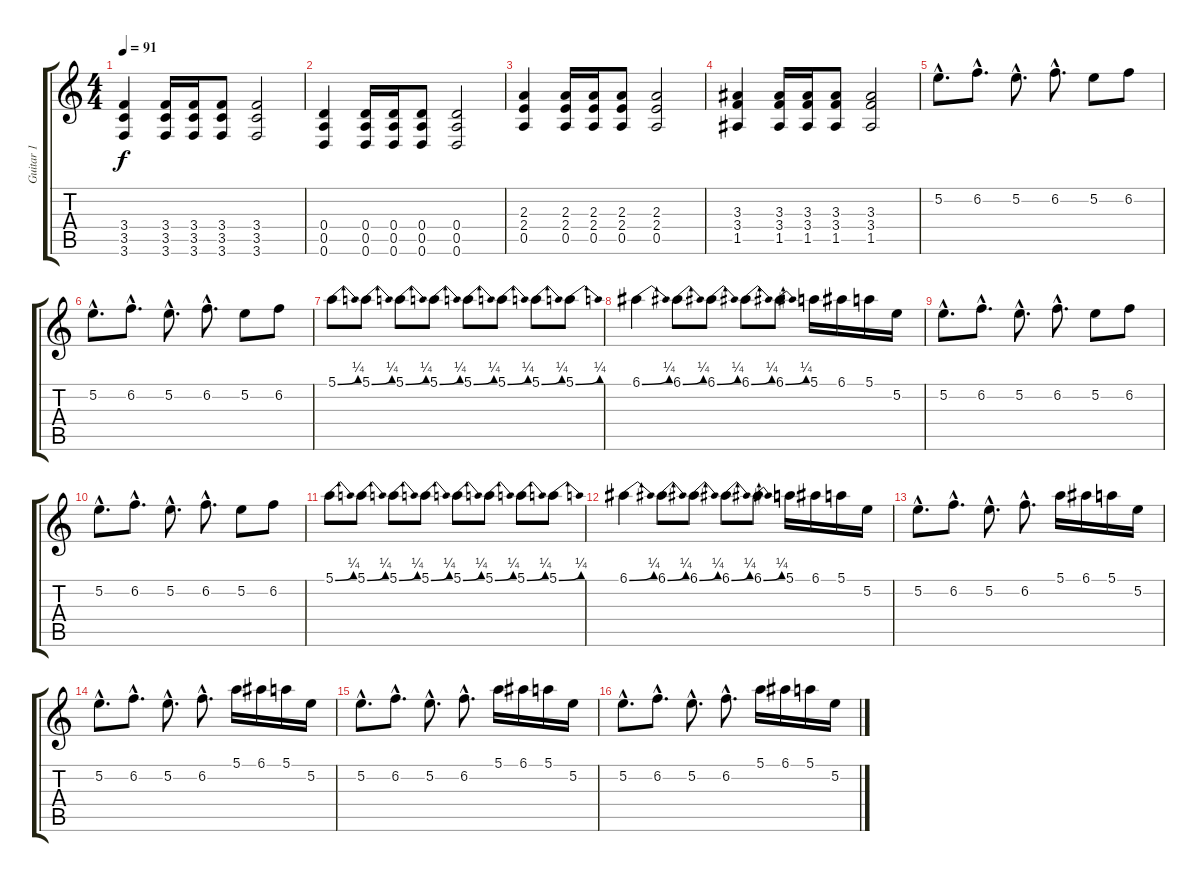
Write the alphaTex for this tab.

\track ("Guitar 1" "Guitar 1") {instrument distortionguitar}
\staff {score tabs}
\tuning (E4 B3 G3 D3 A2 D2) {hide}
\ts (4 4)
\tempo 91
\clef g2
\ks c
(3.4 3.5 3.6).4{dy f instrument distortionguitar} (3.4 3.5 3.6).16 (3.4 3.5 3.6).16 (3.4 3.5 3.6).8 (3.4 3.5 3.6).2 |
(0.4 0.5 0.6).4 (0.4 0.5 0.6).16 (0.4 0.5 0.6).16 (0.4 0.5 0.6).8 (0.4 0.5 0.6).2 |
(2.3 2.4 0.5).4 (2.3 2.4 0.5).16 (2.3 2.4 0.5).16 (2.3 2.4 0.5).8 (2.3 2.4 0.5).2 |
(3.3 3.4 1.5).4 (3.3 3.4 1.5).16 (3.3 3.4 1.5).16 (3.3 3.4 1.5).8 (3.3 3.4 1.5).2 |
5.2{hac}.8{d} 6.2{hac}.8{d} 5.2{hac}.8{d} 6.2{hac}.8{d} 5.2.8 6.2.8 |
5.2{hac}.8{d} 6.2{hac}.8{d} 5.2{hac}.8{d} 6.2{hac}.8{d} 5.2.8 6.2.8 |
5.1{be (bend 0 0 60 1)}.8 5.1{be (bend 0 0 60 1)}.8 5.1{be (bend 0 0 60 1)}.8 5.1{be (bend 0 0 60 1)}.8 5.1{be (bend 0 0 60 1)}.8 5.1{be (bend 0 0 60 1)}.8 5.1{be (bend 0 0 60 1)}.8 5.1{be (bend 0 0 60 1)}.8 |
6.1{be (bend 0 0 60 1)}.4 6.1{be (bend 0 0 60 1)}.8 6.1{be (bend 0 0 60 1)}.8 6.1{be (bend 0 0 60 1)}.8 6.1{be (bend 0 0 60 1)}.8 5.1.16 6.1.16 5.1.16 5.2.16 |
5.2{hac}.8{d} 6.2{hac}.8{d} 5.2{hac}.8{d} 6.2{hac}.8{d} 5.2.8 6.2.8 |
5.2{hac}.8{d} 6.2{hac}.8{d} 5.2{hac}.8{d} 6.2{hac}.8{d} 5.2.8 6.2.8 |
5.1{be (bend 0 0 60 1)}.8 5.1{be (bend 0 0 60 1)}.8 5.1{be (bend 0 0 60 1)}.8 5.1{be (bend 0 0 60 1)}.8 5.1{be (bend 0 0 60 1)}.8 5.1{be (bend 0 0 60 1)}.8 5.1{be (bend 0 0 60 1)}.8 5.1{be (bend 0 0 60 1)}.8 |
6.1{be (bend 0 0 60 1)}.4 6.1{be (bend 0 0 60 1)}.8 6.1{be (bend 0 0 60 1)}.8 6.1{be (bend 0 0 60 1)}.8 6.1{be (bend 0 0 60 1)}.8 5.1.16 6.1.16 5.1.16 5.2.16 |
5.2{hac}.8{d} 6.2{hac}.8{d} 5.2{hac}.8{d} 6.2{hac}.8{d} 5.1.16 6.1.16 5.1.16 5.2.16 |
5.2{hac}.8{d} 6.2{hac}.8{d} 5.2{hac}.8{d} 6.2{hac}.8{d} 5.1.16 6.1.16 5.1.16 5.2.16 |
5.2{hac}.8{d} 6.2{hac}.8{d} 5.2{hac}.8{d} 6.2{hac}.8{d} 5.1.16 6.1.16 5.1.16 5.2.16 |
5.2{hac}.8{d} 6.2{hac}.8{d} 5.2{hac}.8{d} 6.2{hac}.8{d} 5.1.16 6.1.16 5.1.16 5.2.16
